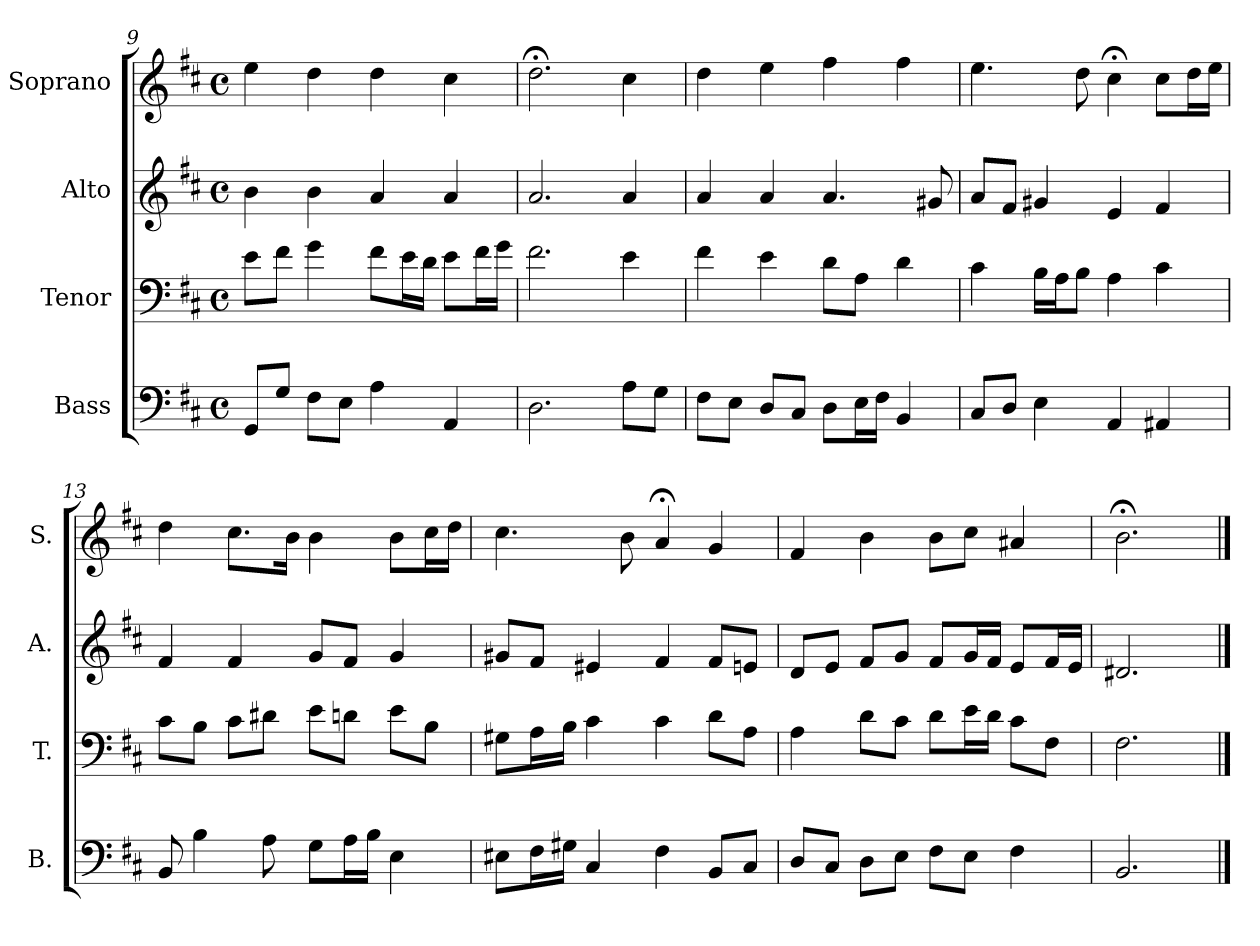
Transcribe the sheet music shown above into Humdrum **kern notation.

**kern	**kern	**kern	**kern
*part4	*part3	*part2	*part1
*staff4	*staff3	*staff2	*staff1
*I"Bass	*I"Tenor	*I"Alto	*I"Soprano
*I'B.	*I'T.	*I'A.	*I'S.
*clefF4	*clefF4	*clefG2	*clefG2
*k[f#c#]	*k[f#c#]	*k[f#c#]	*k[f#c#]
*b:	*b:	*b:	*b:
*M4/4	*M4/4	*M4/4	*M4/4
*met(c)	*met(c)	*met(c)	*met(c)
=9	=9	=9	=9
8GG/L	8e\L	4b\	4ee\
8G/J	8f#\J	.	.
8F#\L	4g\	4b\	4dd\
8E\J	.	.	.
4A\	8f#\L	4a/	4dd\
.	16e\L	.	.
.	16d\JJ	.	.
4AA/	8e\L	4a/	4cc#\
.	16f#\L	.	.
.	16g\JJ	.	.
=10	=10	=10	=10
2.D\	2.f#\	2.a/	2.dd;<\
8A\L	4e\	4a/	4cc#\
8G\J	.	.	.
=11	=11	=11	=11
8F#\L	4f#\	4a/	4dd\
8E\J	.	.	.
8D/L	4e\	4a/	4ee\
8C#/J	.	.	.
8D\L	8d\L	4.a/	4ff#\
16E\L	8A\J	.	.
16F#\JJ	.	.	.
4BB/	4d\	.	4ff#\
.	.	8g#X/	.
=12	=12	=12	=12
8C#/L	4c#\	8a/L	4.ee\
8D/J	.	8f#/J	.
4E\	16B\LL	4g#X/	.
.	16A\J	.	.
.	8B\J	.	8dd\
4AA/	4A\	4e/	4cc#;<\
4AA#X/	4c#\	4f#/	8cc#\L
.	.	.	16dd\L
.	.	.	16ee\JJ
!!LO:PB:g=z
=13	=13	=13	=13
8BB/	8c#\L	4f#/	4dd\
4B\	8B\J	.	.
.	8c#\L	4f#/	8.cc#\L
8A\	8d#X\J	.	.
.	.	.	16b\Jk
8G\L	8e\L	8g/L	4b\
16A\L	8dn\J	8f#/J	.
16B\JJ	.	.	.
4E\	8e\L	4g/	8b\L
.	8B\J	.	16cc#\L
.	.	.	16dd\JJ
=14	=14	=14	=14
8E#X\L	8G#X\L	8g#X/L	4.cc#\
16F#\L	16A\L	8f#/J	.
16G#X\JJ	16B\JJ	.	.
4C#/	4c#\	4e#X/	.
.	.	.	8b\
4F#\	4c#\	4f#/	4a;</
8BB/L	8d\L	8f#/L	4g/
8C#/J	8A\J	8en/J	.
=15	=15	=15	=15
8D/L	4A\	8d/L	4f#/
8C#/J	.	8e/J	.
8D\L	8d\L	8f#/L	4b\
8E\J	8c#\J	8g/J	.
8F#\L	8d\L	8f#/L	8b\L
8E\J	16e\L	16g/L	8cc#\J
.	16d\JJ	16f#/JJ	.
4F#\	8c#\L	8e/L	4a#X/
.	8F#\J	16f#/L	.
.	.	16e/JJ	.
=16	=16	=16	=16
2.BB/	2.F#\	2.d#X/	2.b;<\
==	==	==	==
*-	*-	*-	*-
